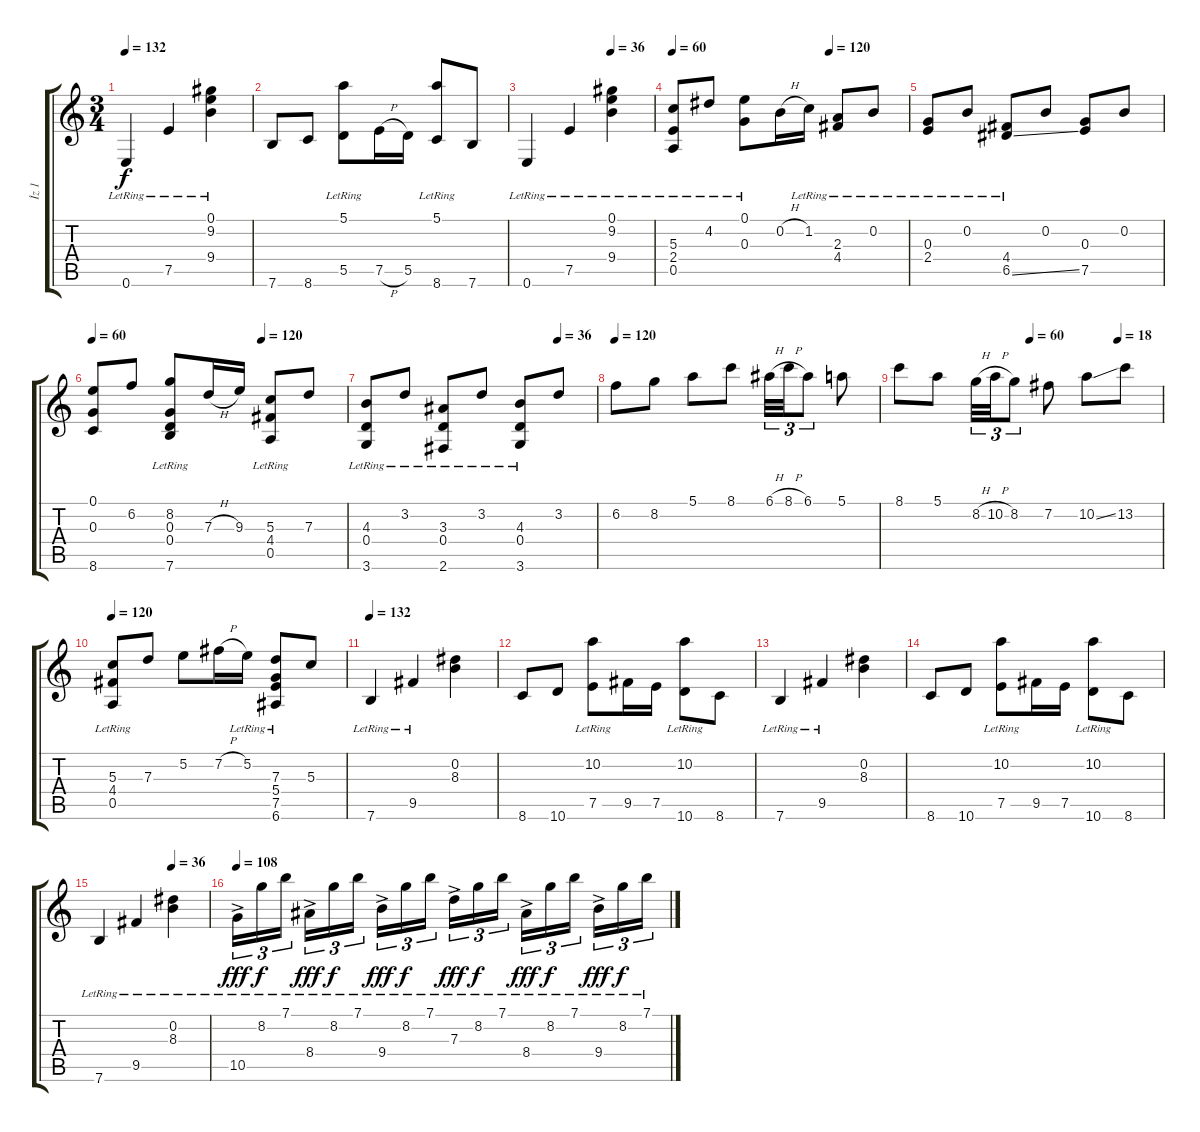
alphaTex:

\track ("İz 1" "İz 1") {instrument acousticguitarnylon}
\staff {score tabs}
\tuning (E4 B3 G3 D3 A2 E2) {hide}
\ts (3 4)
\tempo 132
\clef g2
\ks c
0.6{lr}.4{dy f} 7.5{lr}.4 (0.1{lr} 9.2 9.4).4 |
7.6.8 8.6.8 (5.1{lr} 5.5).8 7.5{h}.16 5.5.16 (5.1{lr} 8.6).8 7.6.8 |
\tempo (36 0.6666666666666666)
0.6{lr}.4 7.5{lr}.4 (0.1{lr} 9.2 9.4).4 |
\tempo 60
\tempo (120 0.6666666666666666)
(5.3{lr} 2.4{lr} 0.5{lr}).8 4.2{lr}.8 (0.1{lr} 0.3{lr}).8 0.2{h}.16 1.2{lr}.16 (2.3 4.4{lr}).8 0.2{lr}.8 |
(0.3{lr} 2.4).8 0.2{lr}.8 (4.4{lr} 6.5{ss}).8 0.2.8 (0.3 7.5).8 0.2.8 |
\tempo 60
\tempo (120 0.6666666666666666)
(0.1 0.3 8.6).8 6.2.8 (8.2 0.3 0.4{lr} 7.6).8 7.3{h}.16 9.3.16 (5.3 4.4{lr} 0.5{lr}).8 7.3.8 |
\tempo (36 0.8333333333333334)
(4.3 0.4{lr} 3.6).8 3.2{lr}.8 (3.3{lr} 0.4{lr} 2.6{lr}).8 3.2{lr}.8 (4.3{lr} 0.4{lr} 3.6{lr}).8 3.2.8 |
\tempo 120
6.2.8 8.2.8 5.1.8 8.1.8 6.1{h}.32{tu (3 2)} 8.1{h}.32{tu (3 2)} 6.1.8{tu (3 2)} 5.1.8 |
\tempo (60 0.5)
\tempo (18 0.8333333333333334)
8.1.8 5.1.8 8.2{h}.32{tu (3 2)} 10.2{h}.32{tu (3 2)} 8.2.8{tu (3 2)} 7.2.8 10.2{ss}.8 13.2.8 |
\tempo 120
(5.3 4.4{lr} 0.5{lr}).8 7.3.8 5.2.8 7.2{h}.16 5.2{lr}.16 (7.3 5.4{lr} 7.5{lr} 6.6{lr}).8 5.3.8 |
\tempo 132
7.6{lr}.4 9.5{lr}.4 (0.2 8.3).4 |
8.6.8 10.6.8 (10.2{lr} 7.5).8 9.5.16 7.5.16 (10.2{lr} 10.6).8 8.6.8 |
7.6{lr}.4 9.5{lr}.4 (0.2 8.3).4 |
8.6.8 10.6.8 (10.2{lr} 7.5).8 9.5.16 7.5.16 (10.2{lr} 10.6).8 8.6.8 |
\tempo (36 0.6666666666666666)
7.6{lr}.4 9.5{lr}.4 (0.2{lr} 8.3).4 |
\tempo 108
10.5{ac lr}.16{tu (3 2) dy fff volume 13 balance 1} 8.2{lr}.16{tu (3 2) dy f} 7.1{lr}.16{tu (3 2)} 8.4{ac lr}.16{tu (3 2) dy fff} 8.2{lr}.16{tu (3 2) dy f} 7.1{lr}.16{tu (3 2)} 9.4{ac lr}.16{tu (3 2) dy fff} 8.2{lr}.16{tu (3 2) dy f} 7.1{lr}.16{tu (3 2)} 7.3{ac lr}.16{tu (3 2) dy fff} 8.2{lr}.16{tu (3 2) dy f} 7.1{lr}.16{tu (3 2)} 8.4{ac lr}.16{tu (3 2) dy fff} 8.2{lr}.16{tu (3 2) dy f} 7.1{lr}.16{tu (3 2)} 9.4{ac lr}.16{tu (3 2) dy fff} 8.2{lr}.16{tu (3 2) dy f} 7.1{lr}.16{tu (3 2)}
